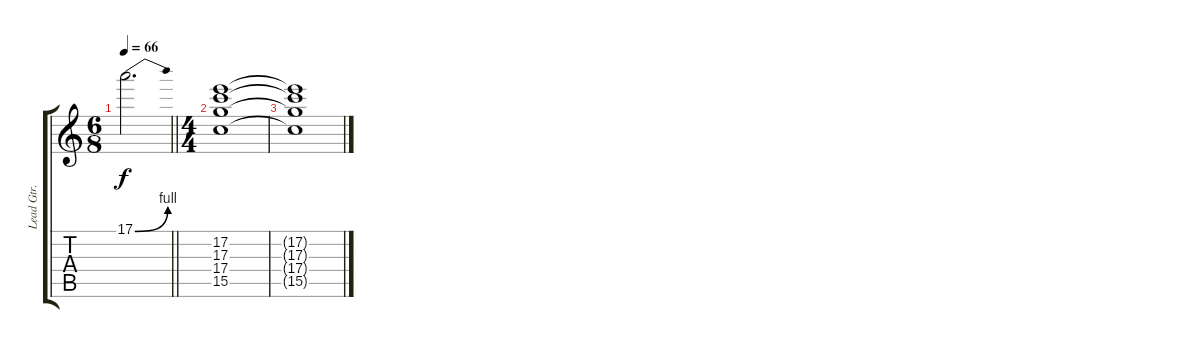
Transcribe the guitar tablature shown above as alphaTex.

\track ("Lead Gtr." "Lead Gtr.") {instrument distortionguitar}
\staff {score tabs}
\tuning (E4 B3 G3 D3 A2 E2) {hide}
\ts (6 8)
\tempo 66
\clef g2
\barLineRight lightlight
\ks c
17.1{be (bend 0 0 60 4)}.2{d dy f} |
\ts (4 4)
(17.2 17.3 17.4 15.5).1 |
(17.2{t} 17.3{t} 17.4{t} 15.5{t}).1
